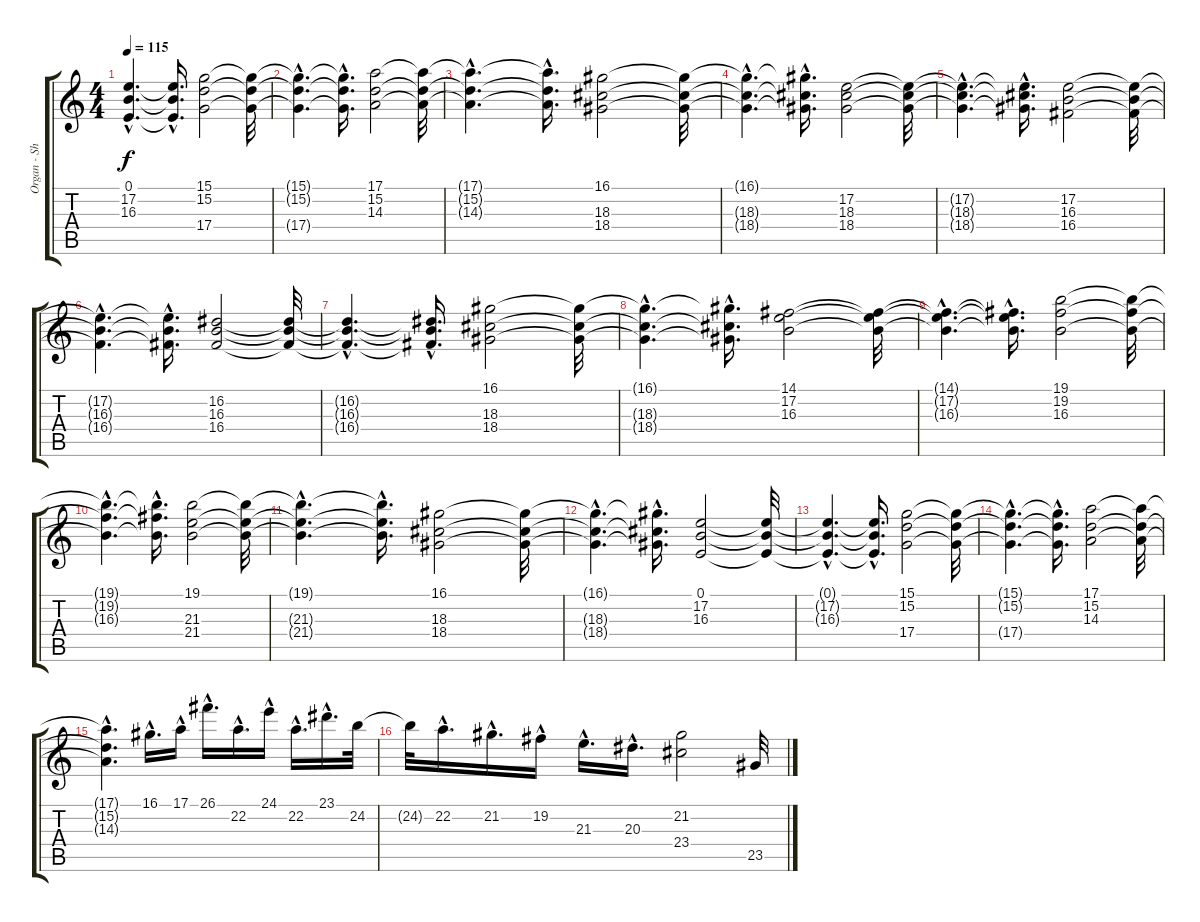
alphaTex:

\track ("Organ - Sherinian" "Organ - Sh") {instrument percussiveorgan}
\staff {score tabs}
\tuning (E4 B3 G3 D3 A2 E2) {hide}
\ts (4 4)
\tempo 115
\clef g2
\ks c
(0.1{hac t} 17.2{hac t} 16.3{hac t}).4{d dy f} (0.1{hac t} 17.2{hac t} 16.3{hac t}).16{d} (15.1 15.2 17.4).2 (15.1{t} 15.2{t} 17.4{t}).32 |
(15.1{hac t} 15.2{hac t} 17.4{hac t}).4{d} (15.1{hac t} 15.2{hac t} 17.4{hac t}).16{d} (17.1 15.2 14.3).2 (17.1{t} 15.2{t} 14.3{t}).32 |
(17.1{hac t} 15.2{hac t} 14.3{hac t}).4{d} (17.1{hac t} 15.2{hac t} 14.3{hac t}).16{d} (16.1 18.3 18.4).2 (16.1{t} 18.3{t} 18.4{t}).32 |
(16.1{hac t} 18.3{hac t} 18.4{hac t}).4{d} (16.1{hac t} 18.3{hac t} 18.4{hac t}).16{d} (17.2 18.3 18.4).2 (17.2{t} 18.3{t} 18.4{t}).32 |
(17.2{hac t} 18.3{hac t} 18.4{hac t}).4{d} (17.2{hac t} 18.3{hac t} 18.4{hac t}).16{d} (17.2 16.3 16.4).2 (17.2{t} 16.3{t} 16.4{t}).32 |
(17.2{hac t} 16.3{hac t} 16.4{hac t}).4{d} (17.2{hac t} 16.3{hac t} 16.4{hac t}).16{d} (16.2 16.3 16.4).2 (16.2{t} 16.3{t} 16.4{t}).32 |
(16.2{hac t} 16.3{hac t} 16.4{hac t}).4{d} (16.2{hac t} 16.3{hac t} 16.4{hac t}).16{d} (16.1 18.3 18.4).2 (16.1{t} 18.3{t} 18.4{t}).32 |
(16.1{hac t} 18.3{hac t} 18.4{hac t}).4{d} (16.1{hac t} 18.3{hac t} 18.4{hac t}).16{d} (14.1 17.2 16.3).2 (14.1{t} 17.2{t} 16.3{t}).32 |
(14.1{hac t} 17.2{hac t} 16.3{hac t}).4{d} (14.1{hac t} 17.2{hac t} 16.3{hac t}).16{d} (19.1 19.2 16.3).2 (19.1{t} 19.2{t} 16.3{t}).32 |
(19.1{hac t} 19.2{hac t} 16.3{hac t}).4{d} (19.1{hac t} 19.2{hac t} 16.3{hac t}).16{d} (19.1 21.3 21.4).2 (19.1{t} 21.3{t} 21.4{t}).32 |
(19.1{hac t} 21.3{hac t} 21.4{hac t}).4{d} (19.1{hac t} 21.3{hac t} 21.4{hac t}).16{d} (16.1 18.3 18.4).2 (16.1{t} 18.3{t} 18.4{t}).32 |
(16.1{hac t} 18.3{hac t} 18.4{hac t}).4{d} (16.1{hac t} 18.3{hac t} 18.4{hac t}).16{d} (0.1 17.2 16.3).2 (0.1{t} 17.2{t} 16.3{t}).32 |
(0.1{hac t} 17.2{hac t} 16.3{hac t}).4{d} (0.1{hac t} 17.2{hac t} 16.3{hac t}).16{d} (15.1 15.2 17.4).2 (15.1{t} 15.2{t} 17.4{t}).32 |
(15.1{hac t} 15.2{hac t} 17.4{hac t}).4{d} (15.1{hac t} 15.2{hac t} 17.4{hac t}).16{d} (17.1 15.2 14.3).2 (17.1{t} 15.2{t} 14.3{t}).32 |
(17.1{hac t} 15.2{hac t} 14.3{hac t}).4{d} 16.1{hac}.16{d} 17.1{hac}.16 26.1{hac}.16{d} 22.2{hac}.16{d} 24.1{hac}.16 22.2{hac}.16{d} 23.1{hac}.16{d} 24.2.32 |
24.2{t}.32 22.2{hac}.16{d} 21.2{hac}.16{d} 19.2{hac}.16 21.3{hac}.16{d} 20.3{hac}.16{d} (21.2 23.4).2 23.5.32
